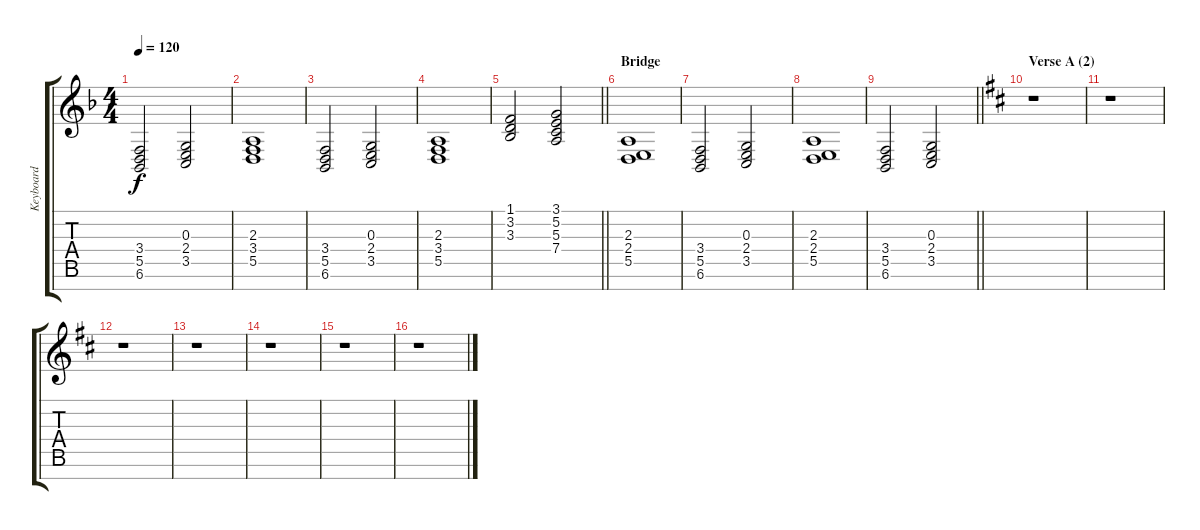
\track ("Keyboard" "Keyboard") {instrument drawbarorgan}
\staff {score tabs}
\tuning (E4 B3 G3 D3 A2 E2 B1) {hide}
\ts (4 4)
\tempo 120
\clef g2
\ks dminor
(3.4 5.5 6.6).2{dy f} (0.3 2.4 3.5).2 |
(2.3 3.4 5.5).1 |
(3.4 5.5 6.6).2 (0.3 2.4 3.5).2 |
(2.3 3.4 5.5).1 |
\barLineRight lightlight
(1.1 3.2 3.3).2 (3.1 5.2 5.3 7.4).2 |
\section ("" "Bridge")
(2.3 2.4 5.5).1 |
(3.4 5.5 6.6).2 (0.3 2.4 3.5).2 |
(2.3 2.4 5.5).1 |
\barLineRight lightlight
(3.4 5.5 6.6).2 (0.3 2.4 3.5).2 |
\section ("" "Verse A (2)")
\ks d
r.1 |
r.1 |
r.1 |
r.1 |
r.1 |
r.1 |
r.1
